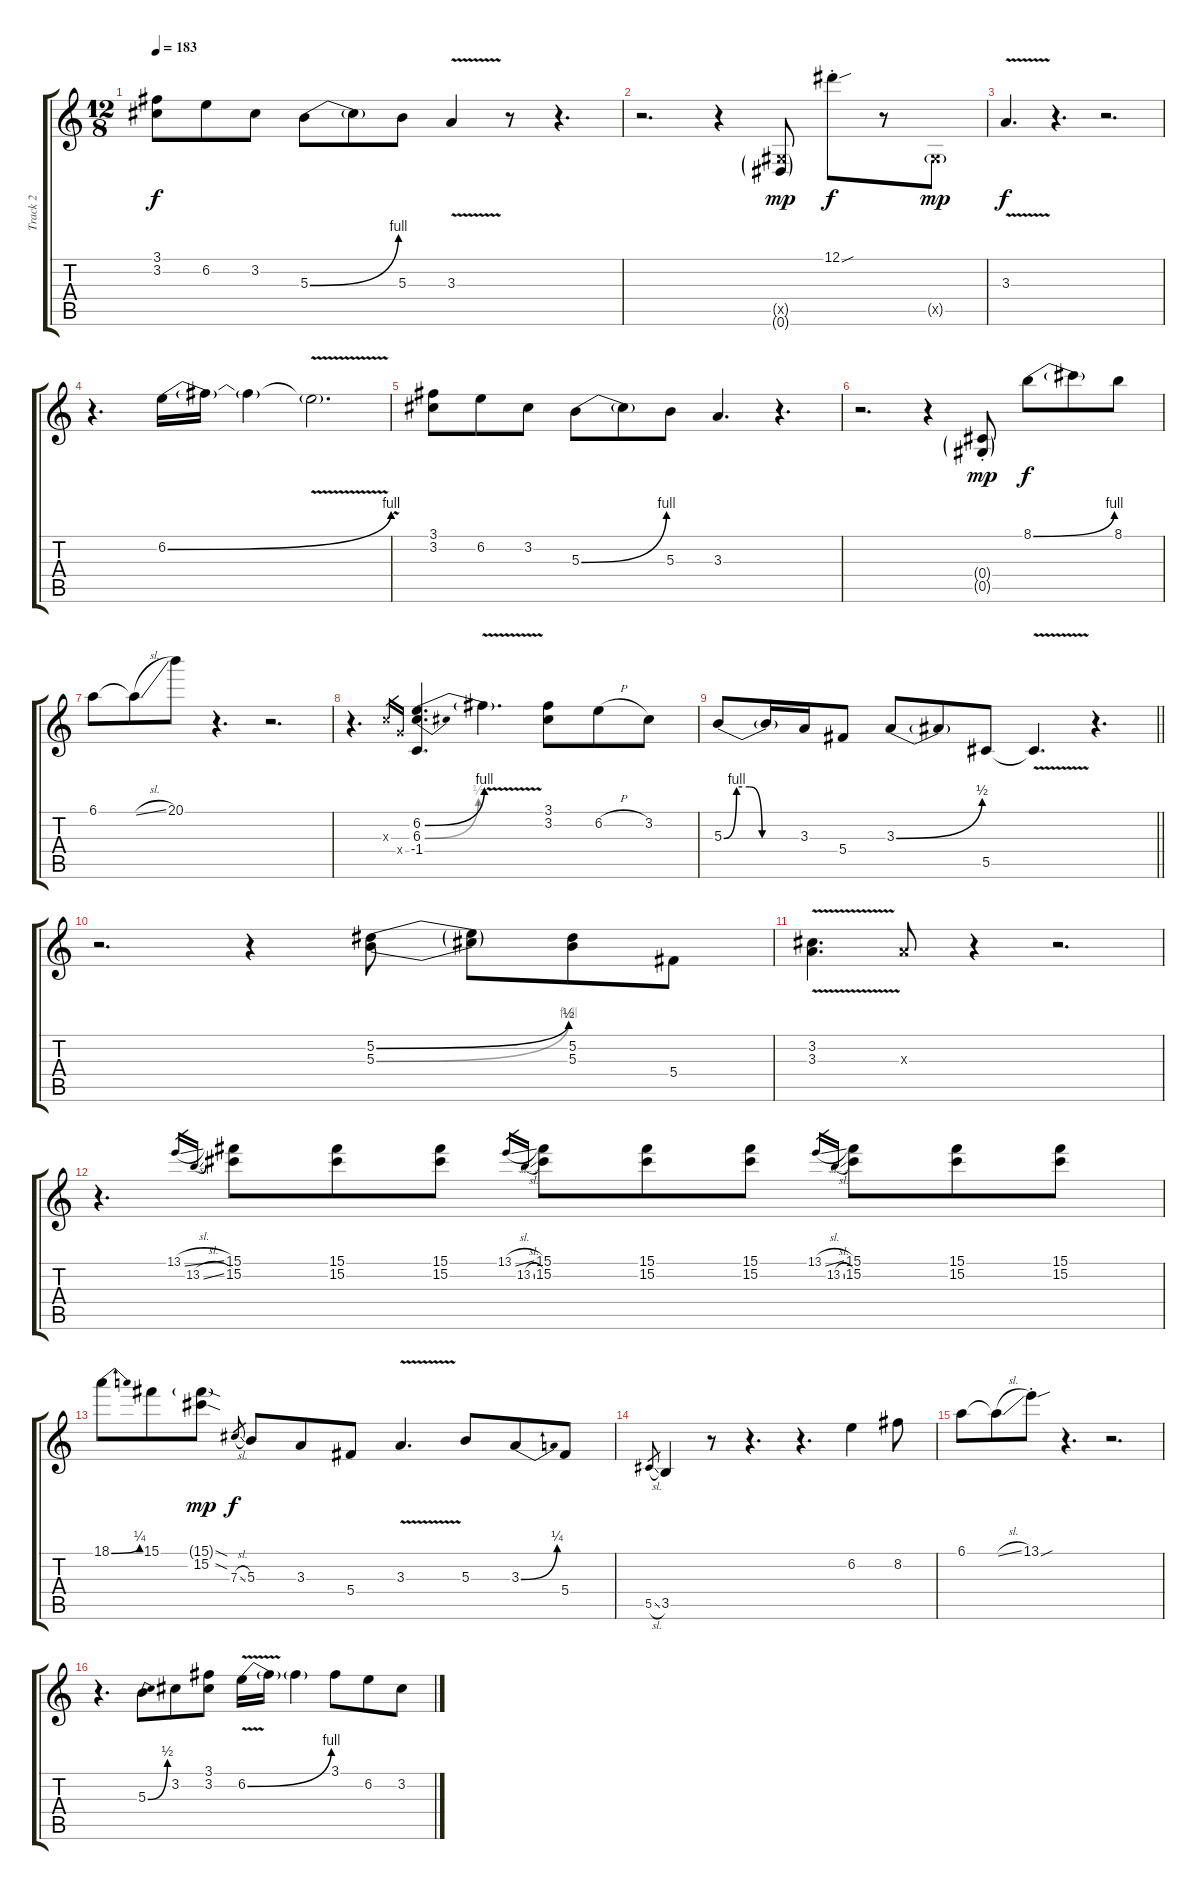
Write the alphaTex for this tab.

\track ("Track 2" "Track 2") {instrument overdrivenguitar}
\staff {score tabs}
\tuning (Eb4 Bb3 Gb3 Db3 Ab2 Eb2) {hide}
\ts (12 8)
\tempo 183
\clef g2
\ks c
(3.1 3.2).8{dy f} 6.2.8 3.2.8 5.3{be (bend 0 0 60 4)}.8 5.3{t}.8 5.3.8 3.3{v}.4 r.8 r.4{d} |
r.2{d} r.4 (0.5{g x} 0.6{g}).8{dy mp} 12.1{sou st}.8{dy f} r.8 0.5{g x}.8{dy mp} |
3.3{v}.4{d dy f} r.4{d} r.2{d} |
r.4{d} 6.2{be (bend 0 0 60 4)}.16 6.2{t}.16 6.2{t}.4 6.2{v t}.2{d} |
(3.1 3.2).8 6.2.8 3.2.8 5.3{be (bend 0 0 60 4)}.8 5.3{t}.8 5.3.8 3.3.4{d} r.4{d} |
r.2{d} r.4 (0.4{g st} 0.5{g st}).8{dy mp} 8.1{be (bend 0 0 60 4)}.8{dy f} 8.1{t}.8 8.1.8 |
6.1.8 6.1{sl t}.8 20.1.8 r.4{d} r.2{d} |
r.4{d} 6.3{x}.16{gr} 6.4{x}.16{gr} (6.2{be (bend 0 0 60 4)} 6.3{be (bend 0 0 60 2)} -1.4).4{d} 6.2{v t}.4{d} (3.1 3.2).8 6.2{h}.8 3.2.8 |
\barLineRight lightlight
5.3{be (custom 0 0 10 4 20 4 30 0 60 0)}.8 5.3{t}.16 3.3.16 5.4.8 3.3{be (bend 0 0 60 2)}.8 3.3{t}.8 5.5.8 5.5{v t}.4{d} r.4{d} |
r.2{d} r.4 (5.2{be (bend 0 0 60 2)} 5.3{be (bend 0 0 60 4)}).8 (5.2{t} 5.3{t}).8 (5.2 5.3).8 5.4.8 |
(3.2{v} 3.3{v}).4{d} 3.3{x}.8 r.4 r.2{d} |
r.4{d} 13.1{sl}.16{gr} 13.2{sl}.16{gr} (15.1 15.2).8 (15.1 15.2).8 (15.1 15.2).8 13.1{sl}.16{gr} 13.2{sl}.16{gr} (15.1 15.2).8 (15.1 15.2).8 (15.1 15.2).8 13.1{sl}.16{gr} 13.2{sl}.16{gr} (15.1 15.2).8 (15.1 15.2).8 (15.1 15.2).8 |
18.1{be (bend 0 0 60 1)}.8 15.1.8 (15.1{sod g} 15.2{sod}).8{dy mp} 7.3{sl}.8{gr dy f} 5.3.8 3.3.8 5.4.8 3.3{v}.4{d} 5.3.8 3.3{be (bend 0 0 60 1)}.8 5.4.8 |
5.5{sl}.8{gr} 3.5.4 r.8 r.4{d} r.4{d} 6.2.4 8.2.8 |
6.1.8 6.1{sl t}.8 13.1{sou st}.8 r.4{d} r.2{d} |
r.4{d} 5.3{be (bend 0 0 60 2)}.8 3.2.8 (3.1 3.2).8 6.2{be (bend 0 0 60 4) v}.16 6.2{t}.16 6.2{t}.4 3.1.8 6.2.8 3.2.8
